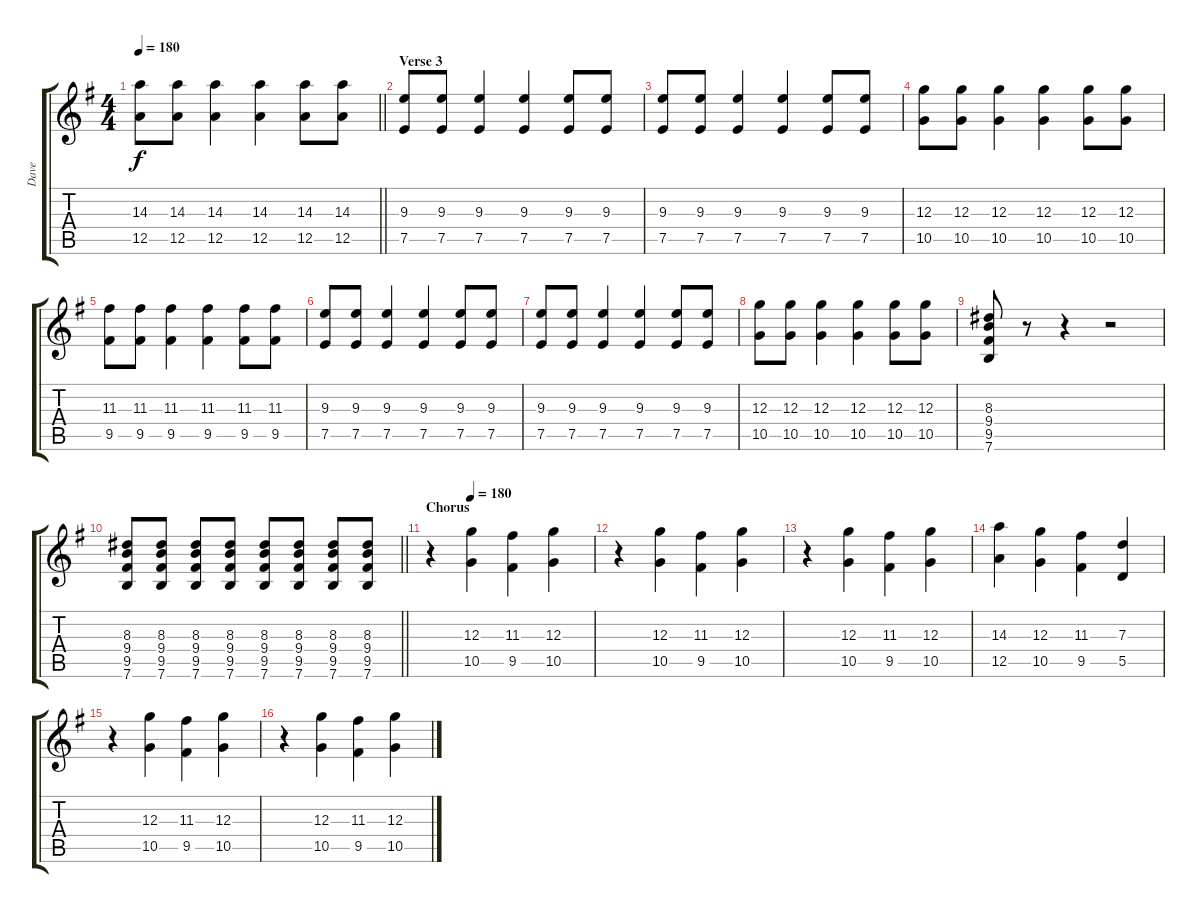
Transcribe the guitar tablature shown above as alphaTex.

\track ("Dave" "Dave") {instrument distortionguitar}
\staff {score tabs}
\tuning (E4 B3 G3 D3 A2 E2) {hide}
\ts (4 4)
\tempo 180
\clef g2
\barLineRight lightlight
\ks g
(14.3 12.5).8{dy f} (14.3 12.5).8 (14.3 12.5).4 (14.3 12.5).4 (14.3 12.5).8 (14.3 12.5).8 |
\section ("" "Verse 3")
(9.3 7.5).8 (9.3 7.5).8 (9.3 7.5).4 (9.3 7.5).4 (9.3 7.5).8 (9.3 7.5).8 |
(9.3 7.5).8 (9.3 7.5).8 (9.3 7.5).4 (9.3 7.5).4 (9.3 7.5).8 (9.3 7.5).8 |
(12.3 10.5).8 (12.3 10.5).8 (12.3 10.5).4 (12.3 10.5).4 (12.3 10.5).8 (12.3 10.5).8 |
(11.3 9.5).8 (11.3 9.5).8 (11.3 9.5).4 (11.3 9.5).4 (11.3 9.5).8 (11.3 9.5).8 |
(9.3 7.5).8 (9.3 7.5).8 (9.3 7.5).4 (9.3 7.5).4 (9.3 7.5).8 (9.3 7.5).8 |
(9.3 7.5).8 (9.3 7.5).8 (9.3 7.5).4 (9.3 7.5).4 (9.3 7.5).8 (9.3 7.5).8 |
(12.3 10.5).8 (12.3 10.5).8 (12.3 10.5).4 (12.3 10.5).4 (12.3 10.5).8 (12.3 10.5).8 |
(8.3 9.4 9.5 7.6).8 r.8 r.4 r.2 |
\barLineRight lightlight
(8.3 9.4 9.5 7.6).8 (8.3 9.4 9.5 7.6).8 (8.3 9.4 9.5 7.6).8 (8.3 9.4 9.5 7.6).8 (8.3 9.4 9.5 7.6).8 (8.3 9.4 9.5 7.6).8 (8.3 9.4 9.5 7.6).8 (8.3 9.4 9.5 7.6).8 |
\section ("" "Chorus")
\tempo (180 0.25)
r.4 (12.3 10.5).4 (11.3 9.5).4 (12.3 10.5).4 |
r.4 (12.3 10.5).4 (11.3 9.5).4 (12.3 10.5).4 |
r.4 (12.3 10.5).4 (11.3 9.5).4 (12.3 10.5).4 |
(14.3 12.5).4 (12.3 10.5).4 (11.3 9.5).4 (7.3 5.5).4 |
r.4 (12.3 10.5).4 (11.3 9.5).4 (12.3 10.5).4 |
r.4 (12.3 10.5).4 (11.3 9.5).4 (12.3 10.5).4
